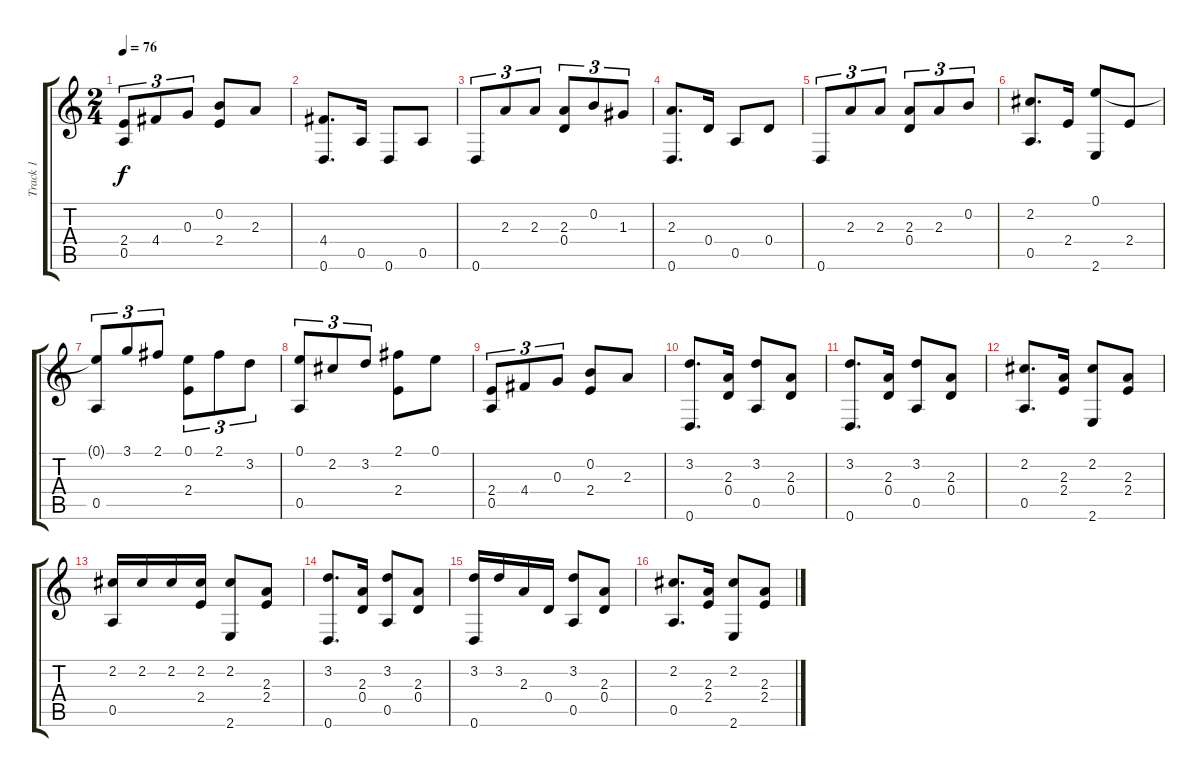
\track ("Track 1" "Track 1") {instrument acousticguitarnylon}
\staff {score tabs}
\tuning (E4 B3 G3 D3 A2 D2) {hide}
\ts (2 4)
\tempo 76
\clef g2
\ks c
(2.4 0.5).8{tu (3 2) dy f} 4.4.8{tu (3 2)} 0.3.8{tu (3 2)} (0.2 2.4).8 2.3.8 |
(4.4 0.6).8{d} 0.5.16 0.6.8 0.5.8 |
0.6.8{tu (3 2)} 2.3.8{tu (3 2)} 2.3.8{tu (3 2)} (2.3 0.4).8{tu (3 2)} 0.2.8{tu (3 2)} 1.3.8{tu (3 2)} |
(2.3 0.6).8{d} 0.4.16 0.5.8 0.4.8 |
0.6.8{tu (3 2)} 2.3.8{tu (3 2)} 2.3.8{tu (3 2)} (2.3 0.4).8{tu (3 2)} 2.3.8{tu (3 2)} 0.2.8{tu (3 2)} |
(2.2 0.5).8{d} 2.4.16 (0.1 2.6).8 2.4.8 |
(0.1{t} 0.5).8{tu (3 2)} 3.1.8{tu (3 2)} 2.1.8{tu (3 2)} (0.1 2.4).8{tu (3 2)} 2.1.8{tu (3 2)} 3.2.8{tu (3 2)} |
(0.1 0.5).8{tu (3 2)} 2.2.8{tu (3 2)} 3.2.8{tu (3 2)} (2.1 2.4).8 0.1.8 |
(2.4 0.5).8{tu (3 2)} 4.4.8{tu (3 2)} 0.3.8{tu (3 2)} (0.2 2.4).8 2.3.8 |
(3.2 0.6).8{d} (2.3 0.4).16 (3.2 0.5).8 (2.3 0.4).8 |
(3.2 0.6).8{d} (2.3 0.4).16 (3.2 0.5).8 (2.3 0.4).8 |
(2.2 0.5).8{d} (2.3 2.4).16 (2.2 2.6).8 (2.3 2.4).8 |
(2.2 0.5).16 2.2.16 2.2.16 (2.2 2.4).16 (2.2 2.6).8 (2.3 2.4).8 |
(3.2 0.6).8{d} (2.3 0.4).16 (3.2 0.5).8 (2.3 0.4).8 |
(3.2 0.6).16 3.2.16 2.3.16 0.4.16 (3.2 0.5).8 (2.3 0.4).8 |
(2.2 0.5).8{d} (2.3 2.4).16 (2.2 2.6).8 (2.3 2.4).8
